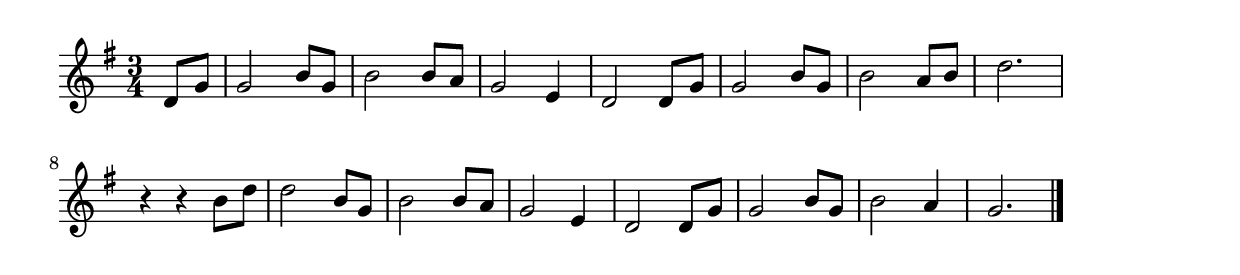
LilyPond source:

\version "2.18.2"

% アメイジング・グレイス
% \index{あめいじんぐ@アメイジング・グレイス}

\score {

\layout {
line-width = #170
indent = 0\mm
}

\relative c' {
\key g \major
\time 3/4
\set Score.tempoHideNote = ##t
\tempo 4=120
\numericTimeSignature
\partial 4

d8 g |
g2 b8 g |
b2 b8 a |
g2 e4 |
d2 d8 g |
g2 b8 g |
b2 a8 b |
d2. |
\break
r4 r b8 d |
d2 b8 g |
b2 b8 a |
g2 e4 |
d2 d8 g |
g2 b8 g |
b2 a4 |
g2. |


\bar "|."
}

\midi {}

}